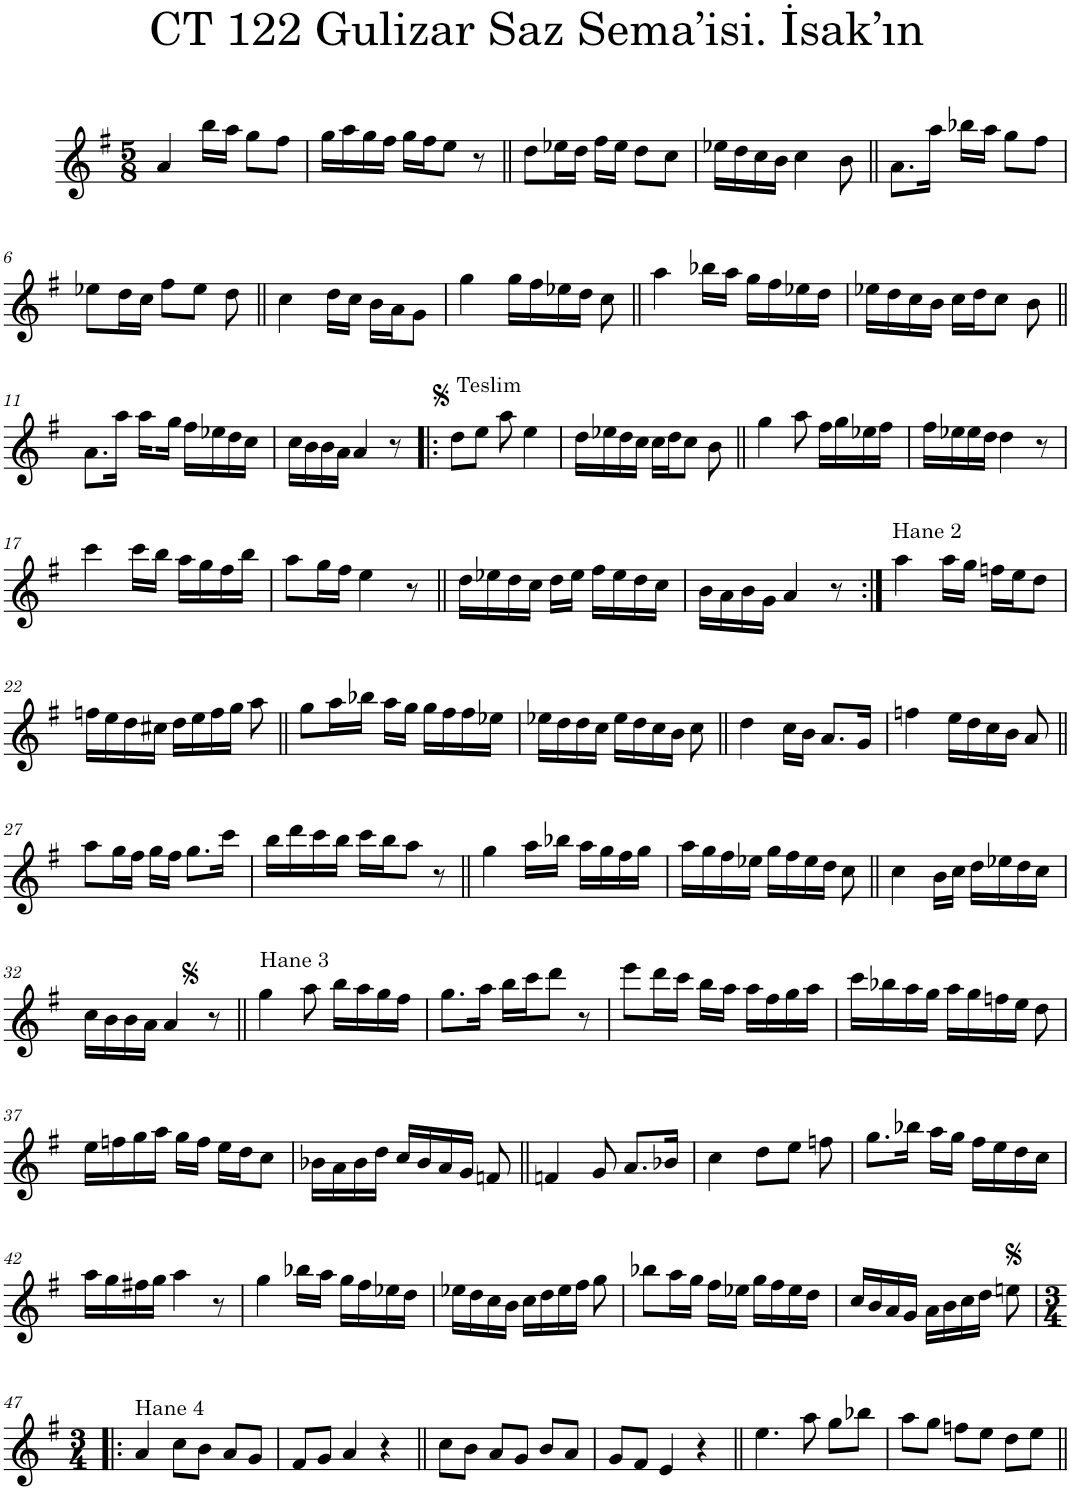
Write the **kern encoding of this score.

**kern
*part1
*staff1
*I"Piano
*I'Pno.
*clefG2
*k[f#]
*M5/8
=1
4a/
16bb\LL
16aa\JJ
8gg\L
8ff#\J
=2
16gg\LL
16aa\
16gg\
16ff#\JJ
16gg\LL
16ff#\J
8ee\J
8r
=3||
8dd\L
16ee-X\L
16dd\JJ
16ff#\LL
16ee-\JJ
8dd\L
8cc\J
=4
16ee-X\LL
16dd\
16cc\
16b\JJ
4cc\
8b\
=5||
8.a\L
16aa\Jk
16bb-X\LL
16aa\JJ
8gg\L
8ff#\J
!!LO:LB:g=z
=6
8ee-X\L
16dd\L
16cc\JJ
8ff#\L
8ee-\J
8dd\
=7||
4cc\
16dd\LL
16cc\JJ
16b\LL
16a\J
8g\J
=8
4gg\
16gg\LL
16ff#\
16ee-X\
16dd\JJ
8cc\
=9||
4aa\
16bb-X\LL
16aa\JJ
16gg\LL
16ff#\
16ee-X\
16dd\JJ
=10
16ee-X\LL
16dd\
16cc\
16b\JJ
16cc\LL
16dd\J
8cc\J
8b\
!!LO:LB:g=z
=11||
8.a\L
16aa\Jk
16aa\LL
16gg\JL
16ff#\LL
16ee-X\
16dd\
16cc\JJ
=12
16cc\LL
16b\
16b\
16a\JJ
4a/
8r
=13!|:
!LO:TX:a:t=Teslim
8dd\L
8ee\J
8aa\
4ee\
=14
16dd\LL
16ee-X\
16dd\
16cc\JJ
16cc\LL
16dd\J
8cc\J
8b\
=15||
4gg\
8aa\
16ff#\LL
16gg\
16ee-X\
16ff#\JJ
=16
16ff#\LL
16ee-X\
16ee-\
16dd\JJ
4dd\
8r
!!LO:LB:g=z
=17
4ccc\
16ccc\LL
16bb\JJ
16aa\LL
16gg\
16ff#\
16bb\JJ
=18
8aa\L
16gg\L
16ff#\JJ
4ee\
8r
=19||
16dd\LL
16ee-X\
16dd\
16cc\JJ
16dd\LL
16ee-\JJ
16ff#\LL
16ee-\
16dd\
16cc\JJ
=20
16b\LL
16a\
16b\
16g\JJ
4a/
8r
=21:|!
!LO:TX:a:t=Hane 2
4aa\
16aa\LL
16gg\JJ
16ffn\LL
16ee\J
8dd\J
!!LO:LB:g=z
=22
16ffn\LL
16ee\
16dd\
16cc#X\JJ
16dd\LL
16ee\
16ff\
16gg\JJ
8aa\
=23||
8gg\L
16aa\L
16bb-X\JJ
16aa\LL
16gg\JJ
16gg\LL
16ff#\
16ff#\
16ee-X\JJ
=24
16ee-X\LL
16dd\
16dd\
16cc\JJ
16ee-\LL
16dd\
16cc\
16b\JJ
8cc\
=25||
4dd\
16cc\LL
16b\JJ
8.a/L
16g/Jk
=26
4ffn\
16ee\LL
16dd\
16cc\
16b\JJ
8a/
!!LO:LB:g=z
=27||
8aa\L
16gg\L
16ff#\JJ
16gg\LL
16ff#\JJ
8.gg\L
16ccc\Jk
=28
16bb\LL
16ddd\
16ccc\
16bb\JJ
16ccc\LL
16bb\J
8aa\J
8r
=29||
4gg\
16aa\LL
16bb-X\JJ
16aa\LL
16gg\
16ff#\
16gg\JJ
=30
16aa\LL
16gg\
16ff#\
16ee-X\JJ
16gg\LL
16ff#\
16ee-\
16dd\JJ
8cc\
=31||
4cc\
16b\LL
16cc\JJ
16dd\LL
16ee-X\
16dd\
16cc\JJ
!!LO:LB:g=z
=32
16cc\LL
16b\
16b\
16a\JJ
4a/
8r
=33||
!LO:TX:a:t=Hane 3
4gg\
8aa\
16bb\LL
16aa\
16gg\
16ff#\JJ
=34
8.gg\L
16aa\Jk
16bb\LL
16ccc\J
8ddd\J
8r
=35
8eee\L
16ddd\L
16ccc\JJ
16bb\LL
16aa\JJ
16aa\LL
16ff#\
16gg\
16aa\JJ
=36
16ccc\LL
16bb-X\
16aa\
16gg\JJ
16aa\LL
16gg\
16ffn\
16ee\JJ
8dd\
!!LO:LB:g=z
=37
16ee\LL
16ffn\
16gg\
16aa\JJ
16gg\LL
16ff\JJ
16ee\LL
16dd\J
8cc\J
=38
16b-X\LL
16a\
16b-\
16dd\JJ
16cc/LL
16b-/
16a/
16g/JJ
8fn/
=39||
4fn/
8g/
8.a/L
16b-X/Jk
=40
4cc\
8dd\L
8ee\J
8ffn\
=41
8.gg\L
16bb-X\Jk
16aa\LL
16gg\JJ
16ff#\LL
16ee\
16dd\
16cc\JJ
!!LO:LB:g=z
=42
16aa\LL
16gg\
16ff#X\
16gg\JJ
4aa\
8r
=43
4gg\
16bb-X\LL
16aa\JJ
16gg\LL
16ff#\
16ee-X\
16dd\JJ
=44
16ee-X\LL
16dd\
16cc\
16b\JJ
16cc\LL
16dd\
16ee-\
16ff#\JJ
8gg\
=45
8bb-X\L
16aa\L
16gg\JJ
16ff#\LL
16ee-X\JJ
16gg\LL
16ff#\
16ee-\
16dd\JJ
=46
16cc/LL
16b/
16a/
16g/JJ
16a\LL
16b\
16cc\
16dd\JJ
8een\
!!LO:LB:g=z
=47!|:
*M3/4
!LO:TX:a:t=Hane 4
4a/
8cc\L
8b\J
8a/L
8g/J
=48
8f#/L
8g/J
4a/
4r
=49||
8cc\L
8b\J
8a/L
8g/J
8b/L
8a/J
=50
8g/L
8f#/J
4e/
4r
=51||
4.ee\
8aa\
8gg\L
8bb-X\J
=52
8aa\L
8gg\J
8ffn\L
8ee\J
8dd\L
8ee\J
=||
*-
